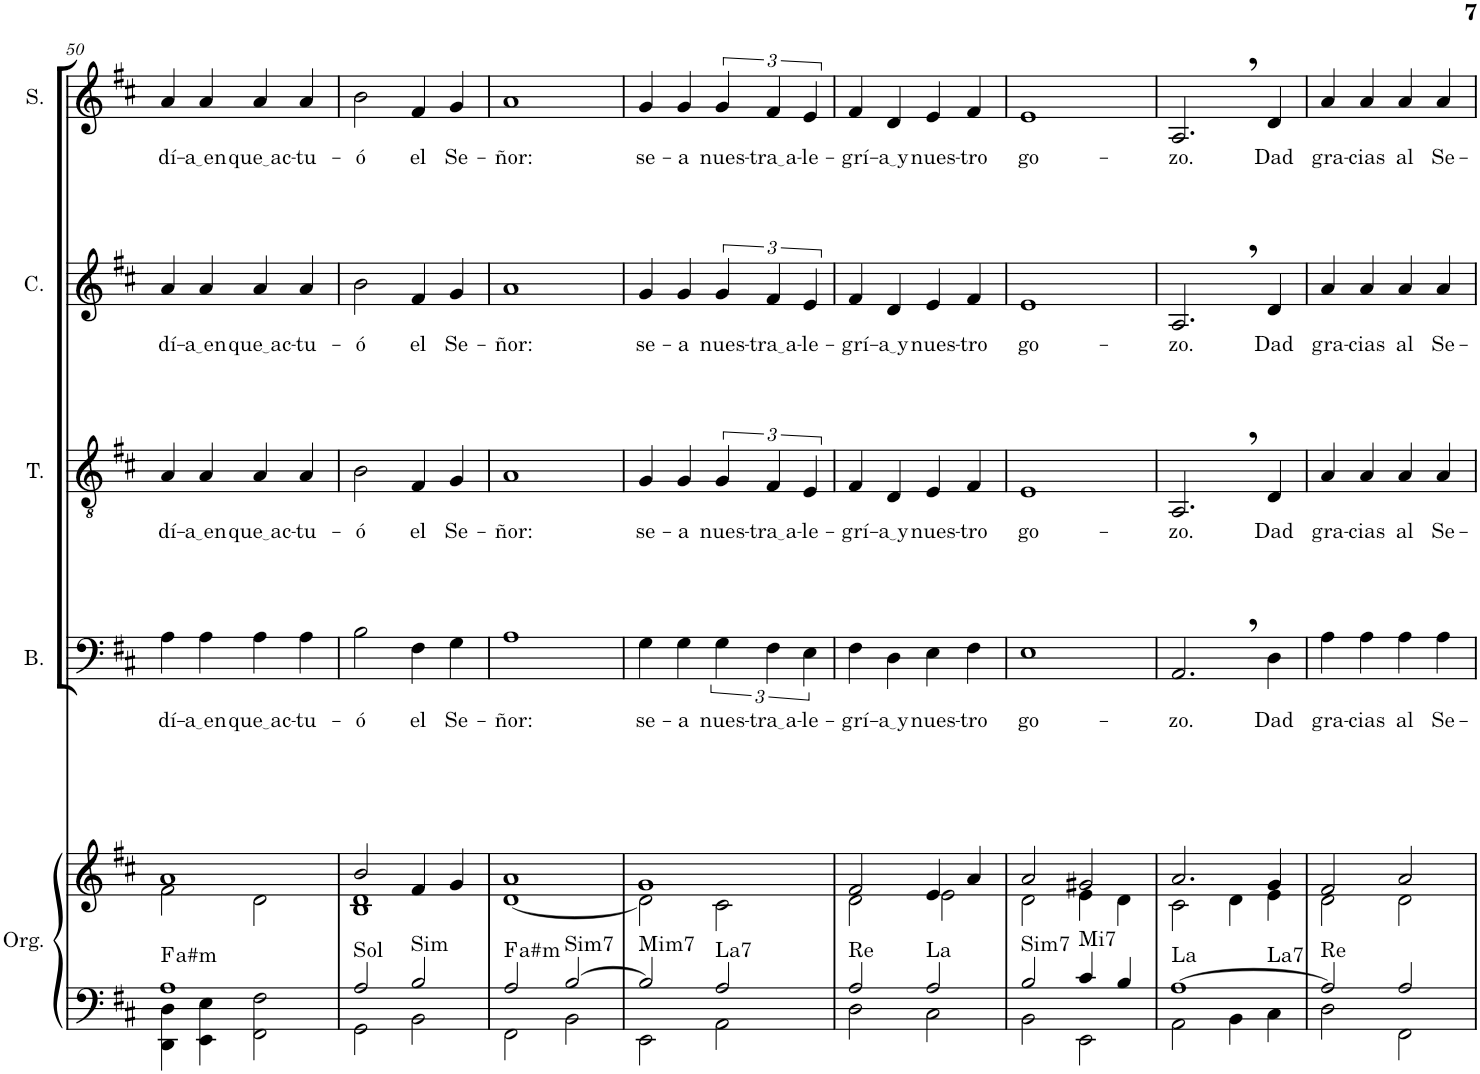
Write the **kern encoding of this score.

**kern	**kern	**harte	**kern	**text	**kern	**text	**kern	**text	**kern	**text
*part5	*part5	*part5	*part4	*part4	*part3	*part3	*part2	*part2	*part1	*part1
*staff6	*staff5	*	*staff4	*staff4	*staff3	*staff3	*staff2	*staff2	*staff1	*staff1
*I"Órgano	*	*	*I"Bajo	*	*I"Tenor	*	*I"Contralto	*	*I"Soprano	*
*	*	*	*I'B.	*	*I'T.	*	*I'C.	*	*I'S.	*
!!LO:PB:g=z
*clefF4	*clefG2	*	*clefF4	*	*clefGv2	*	*clefG2	*	*clefG2	*
*k[f#c#]	*k[f#c#]	*	*k[f#c#]	*	*k[f#c#]	*	*k[f#c#]	*	*k[f#c#]	*
*M2/2	*M2/2	*	*M2/2	*	*M2/2	*	*M2/2	*	*M2/2	*
*met(c|)	*met(c|)	*	*met(c|)	*	*met(c|)	*	*met(c|)	*	*met(c|)	*
=50	=50	=50	=50	=50	=50	=50	=50	=50	=50	=50
*^	*^	*	*	*	*	*	*	*	*	*
!	!	!	!	!LO:H:kt=a#m	!	!LO:LY:b	!	!LO:LY:b	!	!LO:LY:b	!	!LO:LY:b
1A	4DD\ 4D\	1a	2f#\	.	4A\	dí-	4A/	dí-	4a/	dí-	4a/	dí-
!	!	!	!	!	!	!LO:LY:b	!	!LO:LY:b	!	!LO:LY:b	!	!LO:LY:b
.	4EE\ 4E\	.	.	.	4A\	a en	4A/	a en	4a/	a en	4a/	a en
!	!	!	!	!	!	!LO:LY:b	!	!LO:LY:b	!	!LO:LY:b	!	!LO:LY:b
.	2FF#\ 2F#\	.	2d\	.	4A\	que ac	4A/	que ac	4a/	que ac	4a/	que ac
!	!	!	!	!	!	!LO:LY:b	!	!LO:LY:b	!	!LO:LY:b	!	!LO:LY:b
.	.	.	.	.	4A\	-tu-	4A/	-tu-	4a/	-tu-	4a/	-tu-
=51	=51	=51	=51	=51	=51	=51	=51	=51	=51	=51	=51	=51
!	!	!	!	!LO:H:kt=Sol	!	!LO:LY:b	!	!LO:LY:b	!	!LO:LY:b	!	!LO:LY:b
2A/	2GG\	2b/	1B 1d	N	2B\	-ó	2B\	-ó	2b\	-ó	2b\	-ó
!	!	!	!	!LO:H:kt=Sim	!	!LO:LY:b	!	!LO:LY:b	!	!LO:LY:b	!	!LO:LY:b
2B/	2BB\	4f#/	.	N	4F#\	el	4F#/	el	4f#/	el	4f#/	el
!	!	!	!	!	!	!LO:LY:b	!	!LO:LY:b	!	!LO:LY:b	!	!LO:LY:b
.	.	4g/	.	.	4G\	Se-	4G/	Se-	4g/	Se-	4g/	Se-
=52	=52	=52	=52	=52	=52	=52	=52	=52	=52	=52	=52	=52
!	!	!	!	!LO:H:kt=a#m	!	!LO:LY:b	!	!LO:LY:b	!	!LO:LY:b	!	!LO:LY:b
*	*	*	*^	*	*	*	*	*	*	*	*	*
2A/	2FF#\	1a	[1d	2ryy	.	1A	-ñor:	1A	-ñor:	1a	-ñor:	1a	-ñor:
!	!	!	!	!	!LO:H:kt=Sim7	!	!	!	!	!	!	!	!
[2B/	2BB\	.	.	2ryy	N	.	.	.	.	.	.	.	.
=53	=53	=53	=53	=53	=53	=53	=53	=53	=53	=53	=53	=53	=53
!	!	!	!	!	!LO:H:kt=Mim7	!	!LO:LY:b	!	!LO:LY:b	!	!LO:LY:b	!	!LO:LY:b
*	*	*	*v	*v	*	*	*	*	*	*	*	*	*
2B/]	2EE\	1g	2d\]	N	4G\	se-	4G/	se-	4g/	se-	4g/	se-
!	!	!	!	!	!	!LO:LY:b	!	!LO:LY:b	!	!LO:LY:b	!	!LO:LY:b
.	.	.	.	.	4G\	-a	4G/	-a	4g/	-a	4g/	-a
!	!	!	!	!LO:H:kt=La7	!	!LO:LY:b	!	!LO:LY:b	!	!LO:LY:b	!	!LO:LY:b
2A/	2AA\	.	2c#\	N	6G\	nues-	6G/	nues-	6g/	nues-	6g/	nues-
!	!	!	!	!	!	!LO:LY:b	!	!LO:LY:b	!	!LO:LY:b	!	!LO:LY:b
.	.	.	.	.	6F#\	tra a	6F#/	tra a	6f#/	tra a	6f#/	tra a
!	!	!	!	!	!	!LO:LY:b	!	!LO:LY:b	!	!LO:LY:b	!	!LO:LY:b
.	.	.	.	.	6E\	-le-	6E/	-le-	6e/	-le-	6e/	-le-
=54	=54	=54	=54	=54	=54	=54	=54	=54	=54	=54	=54	=54
!	!	!	!	!LO:H:kt=Re	!	!LO:LY:b	!	!LO:LY:b	!	!LO:LY:b	!	!LO:LY:b
2A/	2D\	2f#/	2d\	N	4F#\	-grí-	4F#/	-grí-	4f#/	-grí-	4f#/	-grí-
!	!	!	!	!	!	!LO:LY:b	!	!LO:LY:b	!	!LO:LY:b	!	!LO:LY:b
.	.	.	.	.	4D\	a y	4D/	a y	4d/	a y	4d/	a y
!	!	!	!	!LO:H:kt=La	!	!LO:LY:b	!	!LO:LY:b	!	!LO:LY:b	!	!LO:LY:b
2A/	2C#\	4e/	2e\	N	4E\	nues-	4E/	nues-	4e/	nues-	4e/	nues-
!	!	!	!	!	!	!LO:LY:b	!	!LO:LY:b	!	!LO:LY:b	!	!LO:LY:b
.	.	4a/	.	.	4F#\	-tro	4F#/	-tro	4f#/	-tro	4f#/	-tro
=55	=55	=55	=55	=55	=55	=55	=55	=55	=55	=55	=55	=55
!	!	!	!	!LO:H:kt=Sim7	!	!LO:LY:b	!	!LO:LY:b	!	!LO:LY:b	!	!LO:LY:b
2B/	2BB\	2a/	2d\	N	1E	go-	1E	go-	1e	go-	1e	go-
!	!	!	!	!LO:H:kt=Mi7	!	!	!	!	!	!	!	!
4c#/	2EE\	2g#X/	4e\	N	.	.	.	.	.	.	.	.
4B/	.	.	4d\	.	.	.	.	.	.	.	.	.
=56	=56	=56	=56	=56	=56	=56	=56	=56	=56	=56	=56	=56
!	!	!	!	!LO:H:n=1:kt=La	!	!LO:LY:b	!	!LO:LY:b	!	!LO:LY:b	!	!LO:LY:b
!	!	!	!	!LO:H:n=2:kt=La7	!	!	!	!	!	!	!	!
[1A	2AA\	2.a/	2c#\	N N	2.AA,/	-zo.	2.AA,/	-zo.	2.A,/	-zo.	2.A,/	-zo.
.	4BB\	.	4d\	.	.	.	.	.	.	.	.	.
!	!	!	!	!	!	!LO:LY:b	!	!LO:LY:b	!	!LO:LY:b	!	!LO:LY:b
.	4C#\	4g/	4e\	.	4D\	Dad	4D/	Dad	4d/	Dad	4d/	Dad
=57	=57	=57	=57	=57	=57	=57	=57	=57	=57	=57	=57	=57
!	!	!	!	!LO:H:kt=Re	!	!LO:LY:b	!	!LO:LY:b	!	!LO:LY:b	!	!LO:LY:b
2A/]	2D\	2f#/	2d\	N	4A\	gra-	4A/	gra-	4a/	gra-	4a/	gra-
!	!	!	!	!	!	!LO:LY:b	!	!LO:LY:b	!	!LO:LY:b	!	!LO:LY:b
.	.	.	.	.	4A\	-cias	4A/	-cias	4a/	-cias	4a/	-cias
!	!	!	!	!	!	!LO:LY:b	!	!LO:LY:b	!	!LO:LY:b	!	!LO:LY:b
2A/	2FF#\	2a/	2d\	.	4A\	al	4A/	al	4a/	al	4a/	al
!	!	!	!	!	!	!LO:LY:b	!	!LO:LY:b	!	!LO:LY:b	!	!LO:LY:b
.	.	.	.	.	4A\	Se-	4A/	Se-	4a/	Se-	4a/	Se-
*v	*v	*	*	*	*	*	*	*	*	*	*	*
*	*v	*v	*	*	*	*	*	*	*	*	*
=	=	=	=	=	=	=	=	=	=	=
*-	*-	*-	*-	*-	*-	*-	*-	*-	*-	*-
